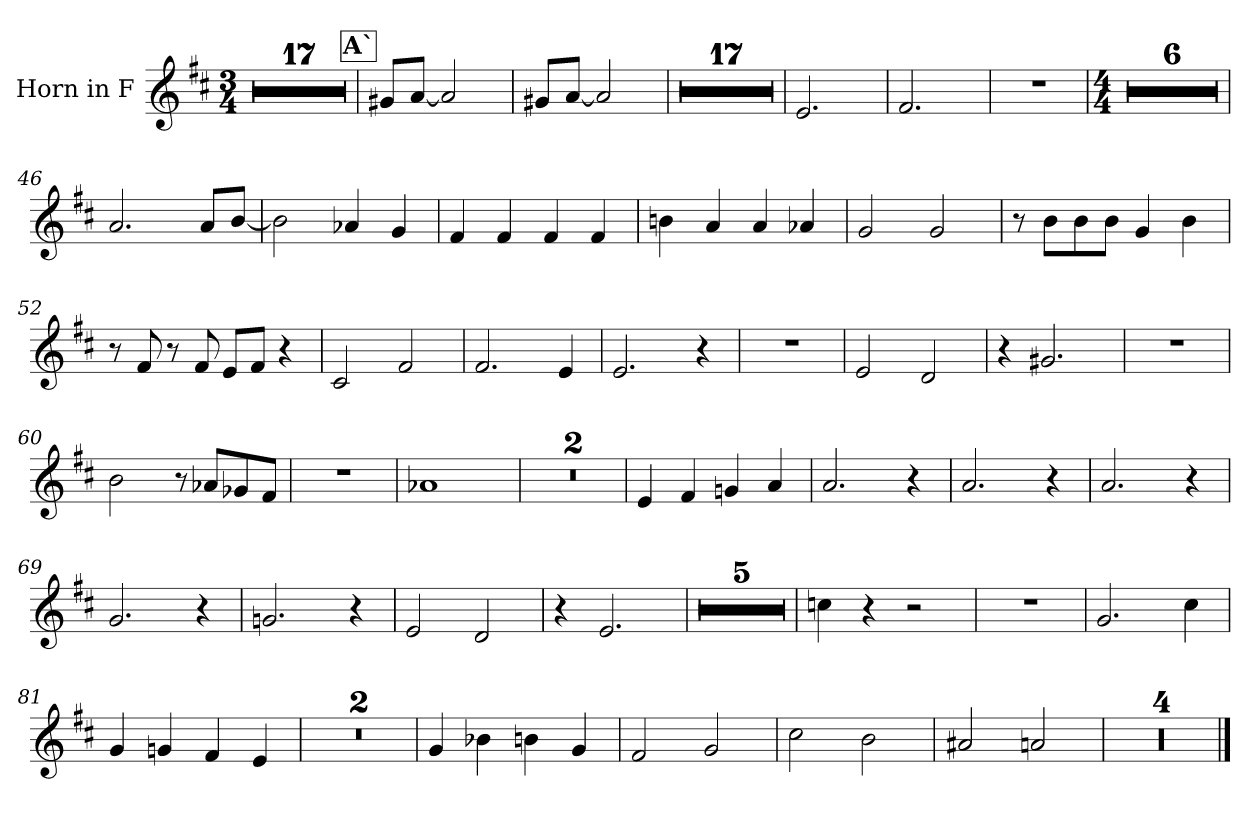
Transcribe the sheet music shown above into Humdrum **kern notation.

**kern
*part1
*staff1
*I"Horn in F
*clefG2
*ITrd4c7
*k[f#]
*M3/4
=1
2.r
=2
2.r
=3
2.r
=4
2.r
=5
2.r
=6
2.r
=7
2.r
=8
2.r
=9
2.r
=10
2.r
=11
2.r
=12
2.r
=13
2.r
=14
2.r
=15
2.r
=16
2.r
=17
2.r
!!LO:REH:place=s1:a:B:fs=14:t=A`
=18
8c#X/L
[8d/J
2d/]
=19
8c#X/L
[8d/J
2d/]
=20
2.r
=21
2.r
=22
2.r
=23
2.r
=24
2.r
=25
2.r
=26
2.r
=27
2.r
=28
2.r
=29
2.r
=30
2.r
=31
2.r
=32
2.r
=33
2.r
=34
2.r
=35
2.r
=36
2.r
=37
2.A/
=38
2.B/
=39
2.r
=40
*M4/4
1r
=41
1r
=42
1r
=43
1r
=44
*k[b-e-]
*M4/4
1r
=45
1r
=46
2.d/
8d/L
[8e-/J
!!LO:LB:g=z
=47
2e-\]
4d-X/
4c/
=48
4B-/
4B-/
4B-/
4B-/
=49
4en\
4d/
4d/
4d-X/
=50
2c/
2c/
=51
8r
8e-\L
8e-\
8e-\J
4c/
4e-\
=52
8r
8B-/
8r
8B-/
8A/L
8B-/J
4r
=53
2F/
2B-/
=54
2.B-/
4A/
=55
2.A/
4r
=56
1r
!!LO:LB:g=z
=57
2A/
2G/
=58
4r
2.c#X/
=59
1r
=60
2e-\
8r
8d-X/L
8c-X/
8B-/J
=61
1r
=62
1d-X
=63
1r
=64
*k[f#c#]
1r
=65
4A/
4B/
4cn/
4d/
=66
2.d/
4r
=67
2.d/
4r
=68
2.d/
4r
!!LO:LB:g=z
=69
2.c#/
4r
=70
2.cn/
4r
=71
2A/
2G/
=72
4r
2.A/
=73
1r
=74
1r
=75
1r
=76
1r
=77
1r
=78
4fn\
4r
2r
=79
1r
=80
2.c#/
4f#\
=81
4c#/
4cn/
4B/
4A/
=82
1r
=83
1r
=84
4c#/
4e-X\
4en\
4c#/
!!LO:LB:g=z
=85
2B/
2c#/
=86
2f#\
2e\
=87
2d#X/
2dn/
=88
1r
=89
1r
=90
1r
=91
1r
==
*-
